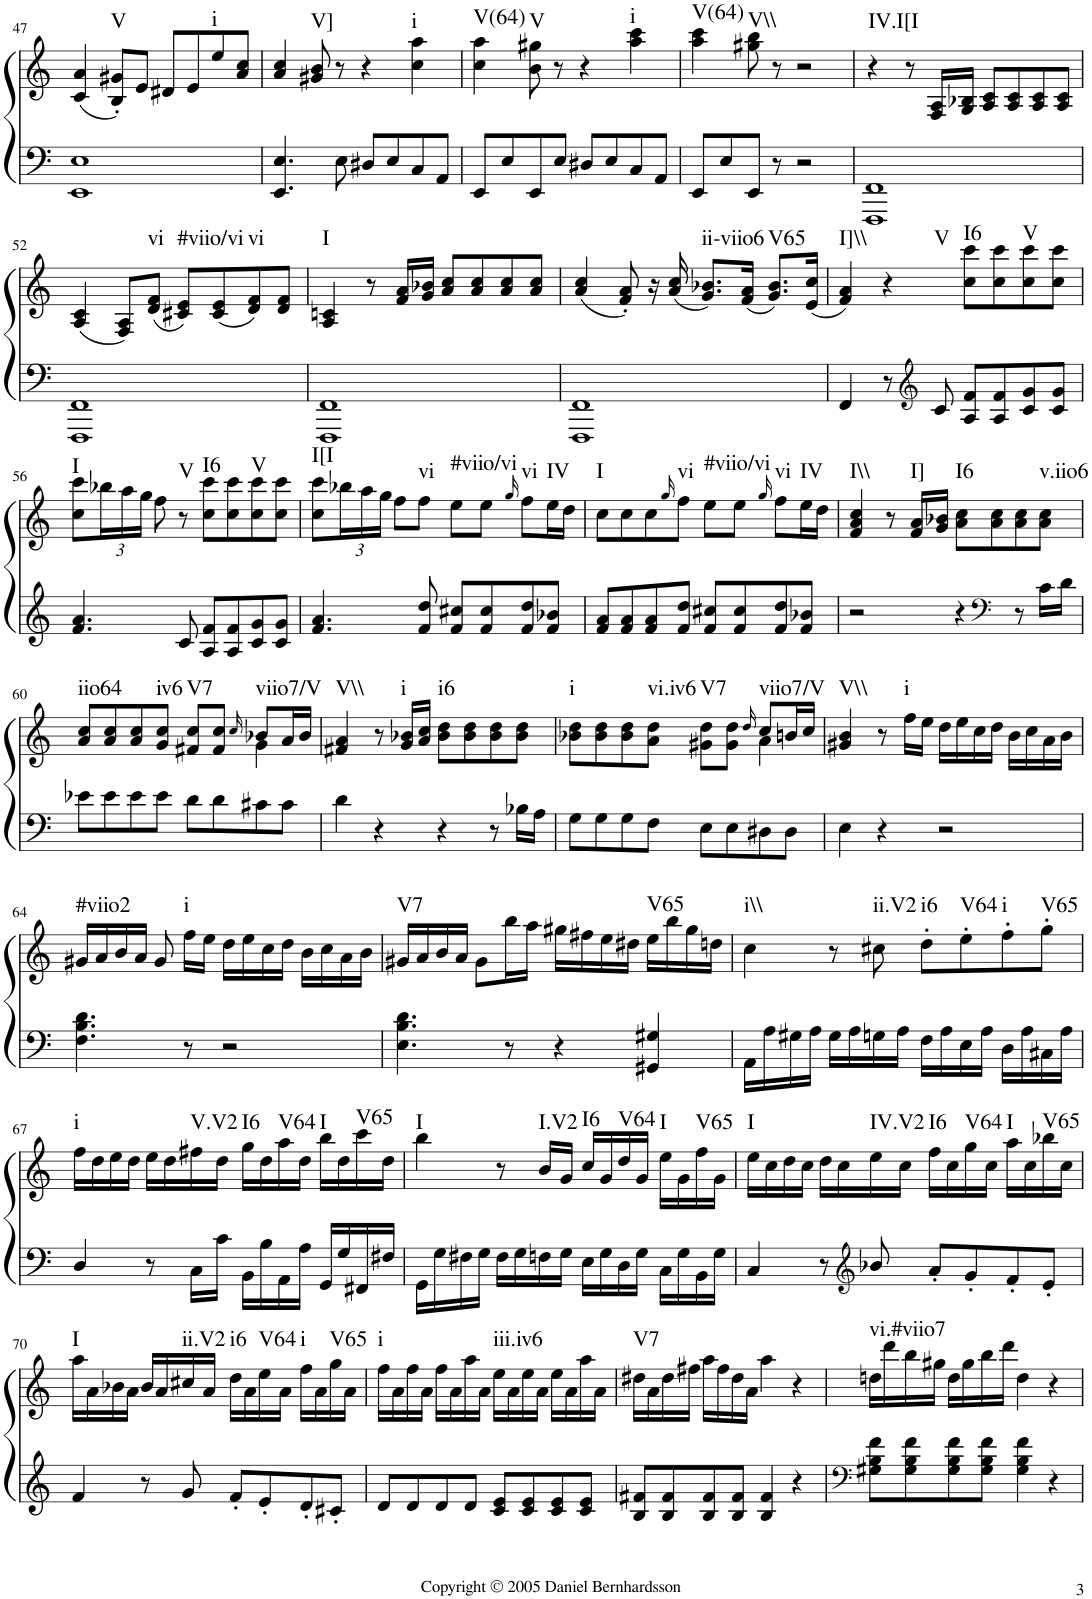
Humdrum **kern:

**kern	**kern	**harte
*part1	*part1	*part1
*staff2	*staff1	*
*I"Piano	*	*
*I'Pno.	*	*
!!LO:PB:g=z
*clefF4	*clefG2	*
*k[]	*k[]	*
*M4/4	*M4/4	*
*met(c)	*met(c)	*
=47	=47	=47
1EE 1E	(4c/ 4a/	.
!	!	!LO:H:kt=V
.	8B/' 8g#X/'L)	N
.	8e/J	.
.	8d#X/L	.
.	8e/	.
!	!	!LO:H:kt=i
.	8ee/	N
.	8a/ 8cc/J	.
=48	=48	=48
4.EE/ 4.E/	4a/ 4cc/	.
!	!	!LO:H:kt=V]
.	8g#X/ 8b/	N
8E\	8r	.
8D#X/L	4r	.
8E/	.	.
!	!	!LO:H:kt=i
8C/	4cc\ 4aa\	N
8AA/J	.	.
=49	=49	=49
!	!	!LO:H:kt=V(64)
8EE/L	4cc\ 4aa\	N
8E/	.	.
!	!	!LO:H:kt=V
8EE/	8b\ 8gg#X\	N
8E/J	8r	.
8D#X/L	4r	.
8E/	.	.
!	!	!LO:H:kt=i
8C/	4aa\ 4ccc\	N
8AA/J	.	.
=50	=50	=50
!	!	!LO:H:kt=V(64)
8EE/L	4aa\ 4ccc\	N
8E/	.	.
!	!	!LO:H:kt=V\\
8EE/J	8gg#X\ 8bb\	N
8r	8r	.
2r	2r	.
=51	=51	=51
!	!	!LO:H:kt=IV.I[I
1FFF 1FF	4r	N
.	8r	.
.	16F/ 16A/LL	.
.	16G/ 16B-X/JJ	.
.	8A/ 8c/L	.
.	8A/ 8c/	.
.	8A/ 8c/	.
.	8A/ 8c/J	.
!!LO:LB:g=z
=52	=52	=52
1FFF 1FF	(4A/ 4c/	.
.	8F/ 8A/L)	.
!	!	!LO:H:kt=vi
.	(8d/ 8f/J	N
!	!	!LO:H:kt=#viio/vi
.	8c#X/ 8e/L)	N
.	(8c#/ 8e/	.
!	!	!LO:H:kt=vi
.	8d/ 8f/)	N
.	8d/ 8f/J	.
=53	=53	=53
!	!	!LO:H:kt=I
1FFF 1FF	4A/ 4cn/	N
.	8r	.
.	16f/ 16a/LL	.
.	16g/ 16b-X/JJ	.
.	8a/ 8cc/L	.
.	8a/ 8cc/	.
.	8a/ 8cc/	.
.	8a/ 8cc/J	.
=54	=54	=54
1FFF 1FF	(4a/ 4cc/	.
.	8f/' 8a/')	.
.	16r	.
.	(16a/ 16cc/	.
!	!	!LO:H:kt=ii-viio6
.	8.g/ 8.b-X/L)	N
.	(16f/ 16a/Jk	.
!	!	!LO:H:kt=V65
.	8.g/ 8.b-/L)	N
.	(16e/ 16cc/Jk	.
=55	=55	=55
!	!	!LO:H:kt=I]\\
4FF/	4f/ 4a/)	N
!	!	!LO:H:kt=V
8r	4r	N
*clefG2	*	*
8c/	.	.
!	!	!LO:H:kt=I6
8A/ 8f/L	8cc\ 8ccc\L	N
8A/ 8f/	8cc\ 8ccc\	.
!	!	!LO:H:kt=V
8c/ 8g/	8cc\ 8ccc\	N
8c/ 8g/J	8cc\ 8ccc\J	.
!!LO:LB:g=z
=56	=56	=56
!	!	!LO:H:kt=I
4.f/ 4.a/	8cc\ 8ccc\L	N
*	*Xbrackettup	*
.	24bb-X\L	.
.	24aa\	.
.	24gg\JJ	.
.	8ff\	.
!	!	!LO:H:kt=V
8c/	8r	N
!	!	!LO:H:kt=I6
8A/ 8f/L	8cc\ 8ccc\L	N
8A/ 8f/	8cc\ 8ccc\	.
!	!	!LO:H:kt=V
8c/ 8g/	8cc\ 8ccc\	N
8c/ 8g/J	8cc\ 8ccc\J	.
=57	=57	=57
!	!	!LO:H:kt=I[I
4.f/ 4.a/	8cc\ 8ccc\L	N
.	24bb-X\L	.
.	24aa\	.
.	24gg\JJ	.
.	8ff\L	.
!	!	!LO:H:kt=vi
8f/ 8dd/	8ff\J	N
!	!	!LO:H:kt=#viio/vi
8f/ 8cc#X/L	8ee\L	N
8f/ 8cc#/	8ee\J	.
.	16qgg/	.
!	!	!LO:H:kt=vi
8f/ 8dd/	8ff\L	N
!	!	!LO:H:kt=IV
8f/ 8b-X/J	16ee\L	N
.	16dd\JJ	.
=58	=58	=58
!	!	!LO:H:kt=I
8f/ 8a/L	8cc\L	N
8f/ 8a/	8cc\	.
8f/ 8a/	8cc\	.
.	16qgg/	.
!	!	!LO:H:kt=vi
8f/ 8dd/J	8ff\J	N
!	!	!LO:H:kt=#viio/vi
8f/ 8cc#X/L	8ee\L	N
8f/ 8cc#/	8ee\J	.
.	16qgg/	.
!	!	!LO:H:kt=vi
8f/ 8dd/	8ff\L	N
!	!	!LO:H:kt=IV
8f/ 8b-X/J	16ee\L	N
.	16dd\JJ	.
=59	=59	=59
!	!	!LO:H:kt=I\\
2r	4f/ 4a/ 4cc/	N
.	8r	.
!	!	!LO:H:kt=I]
.	16f/ 16a/LL	N
.	16g/ 16b-X/JJ	.
!	!	!LO:H:kt=I6
4r	8a\ 8cc\L	N
*clefF4	*	*
.	8a\ 8cc\	.
8r	8a\ 8cc\	.
!	!	!LO:H:kt=v.iio6
16c\LL	8a\ 8cc\J	N
16d\JJ	.	.
!!LO:LB:g=z
=60	=60	=60
*	*^	*
!	!	!	!LO:H:kt=iio64
8e-X\L	8a/ 8cc/L	2ryy	N
8e-\	8a/ 8cc/	.	.
8e-\	8a/ 8cc/	.	.
!	!	!	!LO:H:kt=iv6
8e-\J	8g/ 8cc/J	.	N
!	!	!	!LO:H:kt=V7
8d\L	8f#X/ 8cc/L	4ryy	N
8d\	8f#/ 8cc/J	.	.
.	16qcc/	.	.
!	!	!	!LO:H:kt=viio7/V
8c#X\	8b-X/L	4g\	N
8c#\J	16a/L	.	.
.	16b-/JJ	.	.
*	*v	*v	*
=61	=61	=61
!	!	!LO:H:kt=V\\
4d\	4f#X/ 4a/	N
4r	8r	.
!	!	!LO:H:kt=i
.	16g/ 16b-X/LL	N
.	16a/ 16cc/JJ	.
!	!	!LO:H:kt=i6
4r	8b-\ 8dd\L	N
.	8b-\ 8dd\	.
8r	8b-\ 8dd\	.
16B-X\LL	8b-\ 8dd\J	.
16A\JJ	.	.
=62	=62	=62
*	*^	*
!	!	!	!LO:H:kt=i
8G\L	8b-X\ 8dd\L	2ryy	N
8G\	8b-\ 8dd\	.	.
8G\	8b-\ 8dd\	.	.
!	!	!	!LO:H:kt=vi.iv6
8F\J	8a\ 8dd\J	.	N
!	!	!	!LO:H:kt=V7
8E\L	8g#X\ 8dd\L	4ryy	N
8E\	8g#\ 8dd\J	.	.
.	16qdd/	.	.
!	!	!	!LO:H:kt=viio7/V
8D#X\	8cc/L	4a\	N
8D#\J	16bn/L	.	.
.	16cc/JJ	.	.
*	*v	*v	*
=63	=63	=63
!	!	!LO:H:kt=V\\
4E\	4g#X/ 4b/	N
4r	8r	.
!	!	!LO:H:kt=i
.	16ff\LL	N
.	16ee\JJ	.
2r	16dd\LL	.
.	16ee\	.
.	16cc\	.
.	16dd\JJ	.
.	16b\LL	.
.	16cc\	.
.	16a\	.
.	16b\JJ	.
!!LO:LB:g=z
=64	=64	=64
!	!	!LO:H:kt=#viio2
4.F\ 4.B\ 4.d\	16g#X/LL	N
.	16a/	.
.	16b/	.
.	16a/JJ	.
.	8g#/	.
!	!	!LO:H:kt=i
8r	16ff\LL	N
.	16ee\JJ	.
2r	16dd\LL	.
.	16ee\	.
.	16cc\	.
.	16dd\JJ	.
.	16b\LL	.
.	16cc\	.
.	16a\	.
.	16b\JJ	.
=65	=65	=65
!	!	!LO:H:kt=V7
4.E\ 4.B\ 4.d\	16g#X/LL	N
.	16a/	.
.	16b/	.
.	16a/JJ	.
.	8g#\L	.
8r	16bb\L	.
.	16aa\JJ	.
4r	16gg#X\LL	.
.	16ff#X\	.
.	16ee\	.
.	16dd#X\JJ	.
!	!	!LO:H:kt=V65
4GG#X/ 4G#X/	16ee\LL	N
.	16bb\	.
.	16gg#\	.
.	16ddn\JJ	.
=66	=66	=66
!	!	!LO:H:kt=i\\
16AA\LL	4cc\	N
16A\	.	.
16G#X\	.	.
16A\JJ	.	.
16G#\LL	8r	.
16A\	.	.
!	!	!LO:H:kt=ii.V2
16Gn\	8cc#X\	N
16A\JJ	.	.
!	!	!LO:H:kt=i6
16F\LL	8dd'\L	N
16A\	.	.
!	!	!LO:H:kt=V64
16E\	8ee'\	N
16A\JJ	.	.
!	!	!LO:H:kt=i
16D\LL	8ff'\	N
16A\	.	.
!	!	!LO:H:kt=V65
16C#X\	8gg'\J	N
16A\JJ	.	.
!!LO:LB:g=z
=67	=67	=67
!	!	!LO:H:kt=i
4D/	16ff\LL	N
.	16dd\	.
.	16ee\	.
.	16dd\JJ	.
8r	16ee\LL	.
.	16dd\	.
!	!	!LO:H:kt=V.V2
16C\LL	16ff#X\	N
16c\JJ	16dd\JJ	.
!	!	!LO:H:kt=I6
16BB\LL	16gg\LL	N
16B\	16dd\	.
!	!	!LO:H:kt=V64
16AA\	16aa\	N
16A\JJ	16dd\JJ	.
!	!	!LO:H:kt=I
16GG/LL	16bb\LL	N
16G/	16dd\	.
!	!	!LO:H:kt=V65
16FF#X/	16ccc\	N
16F#X/JJ	16dd\JJ	.
=68	=68	=68
!	!	!LO:H:kt=I
16GG\LL	4bb\	N
16G\	.	.
16F#X\	.	.
16G\JJ	.	.
16F#\LL	8r	.
16G\	.	.
!	!	!LO:H:kt=I.V2
16Fn\	16b/LL	N
16G\JJ	16g/JJ	.
!	!	!LO:H:kt=I6
16E\LL	16cc/LL	N
16G\	16g/	.
!	!	!LO:H:kt=V64
16D\	16dd/	N
16G\JJ	16g/JJ	.
!	!	!LO:H:kt=I
16C\LL	16ee\LL	N
16G\	16g\	.
!	!	!LO:H:kt=V65
16BB\	16ff\	N
16G\JJ	16g\JJ	.
=69	=69	=69
!	!	!LO:H:kt=I
4C/	16ee\LL	N
.	16cc\	.
.	16dd\	.
.	16cc\JJ	.
8r	16dd\LL	.
.	16cc\	.
*clefG2	*	*
!	!	!LO:H:kt=IV.V2
8b-X/	16ee\	N
.	16cc\JJ	.
!	!	!LO:H:kt=I6
8a'/L	16ff\LL	N
.	16cc\	.
!	!	!LO:H:kt=V64
8g'/	16gg\	N
.	16cc\JJ	.
!	!	!LO:H:kt=I
8f'/	16aa\LL	N
.	16cc\	.
!	!	!LO:H:kt=V65
8e'/J	16bb-X\	N
.	16cc\JJ	.
!!LO:LB:g=z
=70	=70	=70
!	!	!LO:H:kt=I
4f/	16aa\LL	N
.	16a\	.
.	16b-X\	.
.	16a\JJ	.
8r	16b-/LL	.
.	16a/	.
!	!	!LO:H:kt=ii.V2
8g/	16cc#X/	N
.	16a/JJ	.
!	!	!LO:H:kt=i6
8f'/L	16dd\LL	N
.	16a\	.
!	!	!LO:H:kt=V64
8e'/	16ee\	N
.	16a\JJ	.
!	!	!LO:H:kt=i
8d'/	16ff\LL	N
.	16a\	.
!	!	!LO:H:kt=V65
8c#X'/J	16gg\	N
.	16a\JJ	.
=71	=71	=71
!	!	!LO:H:kt=i
8d/L	16ff\LL	N
.	16a\	.
8d/	16ff\	.
.	16a\JJ	.
8d/	16ff\LL	.
.	16a\	.
8d/J	16aa\	.
.	16a\JJ	.
!	!	!LO:H:kt=iii.iv6
8c/ 8e/L	16ee\LL	N
.	16a\	.
8c/ 8e/	16ee\	.
.	16a\JJ	.
8c/ 8e/	16ee\LL	.
.	16a\	.
8c/ 8e/J	16aa\	.
.	16a\JJ	.
=72	=72	=72
!	!	!LO:H:kt=V7
8B/ 8f#X/L	16dd#X\LL	N
.	16a\	.
8B/ 8f#/	16dd#\	.
.	16ff#X\JJ	.
8B/ 8f#/	16aa\LL	.
.	16ff#\	.
8B/ 8f#/J	16dd#\	.
.	16a\JJ	.
4B/ 4f#/	4aa\	.
4r	4r	.
=73	=73	=73
*clefF4	*	*
!	!	!LO:H:kt=vi.#viio7
8G#X\ 8B\ 8f\L	16ddn\LL	N
.	16ddd\	.
8G#\ 8B\ 8f\	16bb\	.
.	16gg#X\JJ	.
8G#\ 8B\ 8f\	16dd\LL	.
.	16gg#\	.
8G#\ 8B\ 8f\J	16bb\	.
.	16ddd\JJ	.
4G#\ 4B\ 4f\	4dd\	.
4r	4r	.
=	=	=
*-	*-	*-
